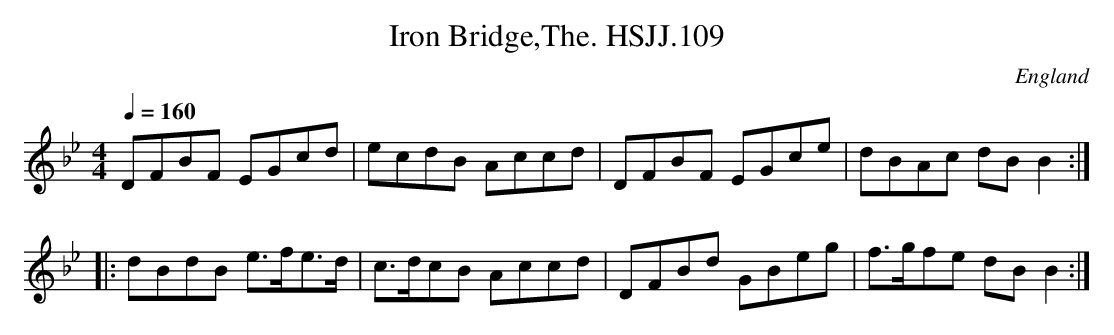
X:1
T:Iron Bridge,The. HSJJ.109
M:4/4
L:1/8
Q:1/4=160
O:England
K:Bb
DFBF EGcd|ecdB Accd|DFBF EGce|dBAc dBB2:|
|:dBdB e>fe>d|c>dcB Accd|DFBd GBeg|f>gfe dBB2:|
